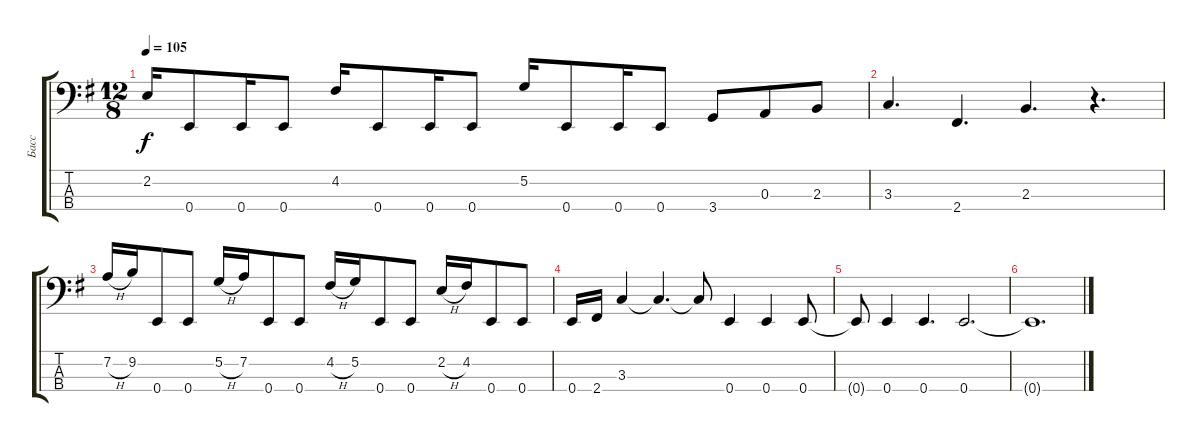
\track ("Басс" "Басс") {instrument electricbassfinger}
\staff {score tabs}
\tuning (G2 D2 A1 E1) {hide}
\ts (12 8)
\tempo 105
\clef f4
\ks eminor
2.2.16{dy f} 0.4.8 0.4.16 0.4.8 4.2.16 0.4.8 0.4.16 0.4.8 5.2.16 0.4.8 0.4.16 0.4.8 3.4.8 0.3.8 2.3.8 |
3.3.4{d} 2.4.4{d} 2.3.4{d} r.4{d} |
7.2{h}.16 9.2.16 0.4.8 0.4.8 5.2{h}.16 7.2.16 0.4.8 0.4.8 4.2{h}.16 5.2.16 0.4.8 0.4.8 2.2{h}.16 4.2.16 0.4.8 0.4.8 |
0.4.16 2.4.16 3.3.4 3.3{t}.4{d} 3.3{t}.8 0.4.4 0.4.4 0.4.8 |
0.4{t}.8 0.4.4 0.4.4{d} 0.4.2{d} |
0.4{t}.1{d}
